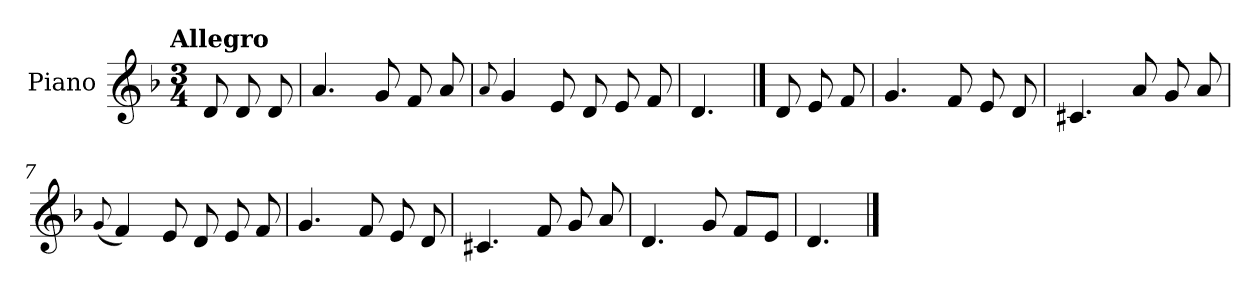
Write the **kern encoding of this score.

**kern
*part1
*staff1
*I"Piano
*I'Pno.
*clefG2
*k[b-]
!!LO:TX:omd:t=Allegro
*M3/4
*MM144
=
8d/
8d/
8d/
=1
4.a/
8g/
8f/
8a/
=2
8qqa/
4g/
8e/
8d/
8e/
8f/
=3
4.d/
==4
8d/
8e/
8f/
!!LO:LB:g=z
=5
4.g/
8f/
8e/
8d/
=6
4.c#X/
8a/
8g/
8a/
=7
(<8qqg/
4f/)
8e/
8d/
8e/
8f/
=8
4.g/
8f/
8e/
8d/
!!LO:LB:g=z
=9
4.c#X/
8f/
8g/
8a/
=10
4.d/
8g/
8f/L
8e/J
=11
4.d/
==
*-
